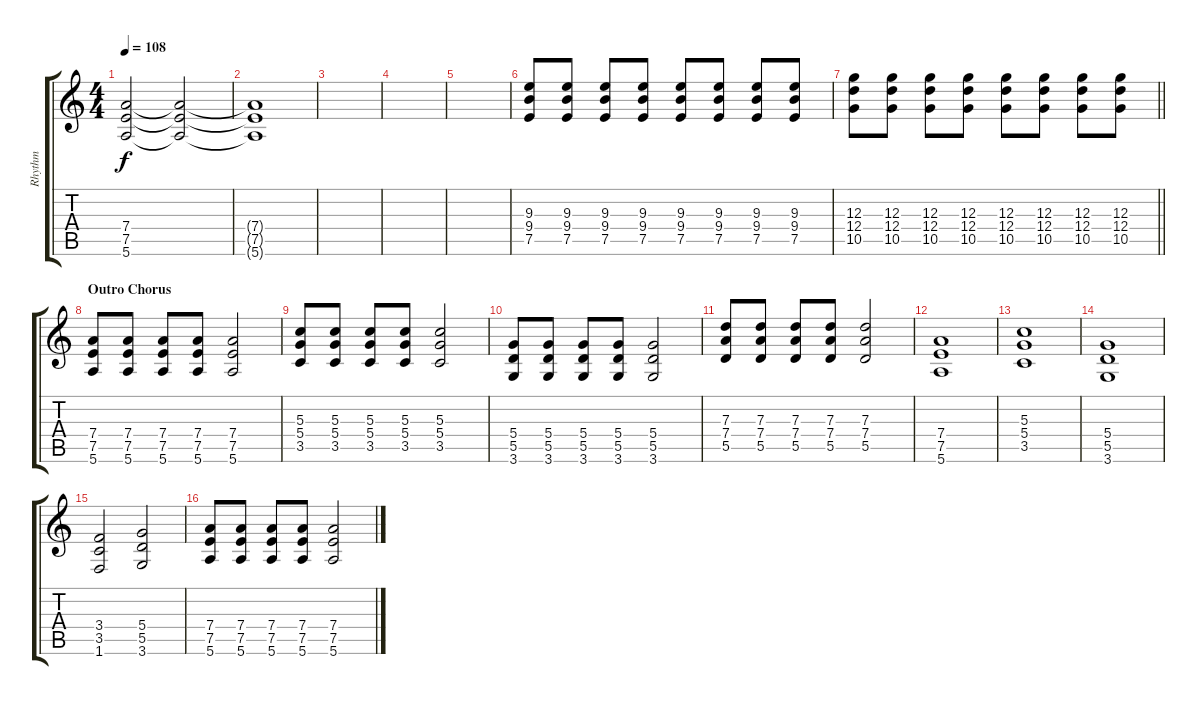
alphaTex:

\track ("Rhythm" "Rhythm") {instrument distortionguitar}
\staff {score tabs}
\tuning (E4 B3 G3 D3 A2 E2) {hide}
\ts (4 4)
\tempo 108
\clef g2
\ks c
(7.4{t} 7.5{t} 5.6{t}).2{dy f volume 6} (7.4{t} 7.5{t} 5.6{t}).2{volume 5} |
(7.4{t} 7.5{t} 5.6{t}).1 |
|
|
|
(9.3 9.4 7.5).8{volume 13} (9.3 9.4 7.5).8 (9.3 9.4 7.5).8 (9.3 9.4 7.5).8 (9.3 9.4 7.5).8 (9.3 9.4 7.5).8 (9.3 9.4 7.5).8 (9.3 9.4 7.5).8 |
\barLineRight lightlight
(12.3 12.4 10.5).8 (12.3 12.4 10.5).8 (12.3 12.4 10.5).8 (12.3 12.4 10.5).8 (12.3 12.4 10.5).8 (12.3 12.4 10.5).8 (12.3 12.4 10.5).8 (12.3 12.4 10.5).8 |
\section ("" "Outro Chorus")
(7.4 7.5 5.6).8 (7.4 7.5 5.6).8 (7.4 7.5 5.6).8 (7.4 7.5 5.6).8 (7.4 7.5 5.6).2 |
(5.3 5.4 3.5).8 (5.3 5.4 3.5).8 (5.3 5.4 3.5).8 (5.3 5.4 3.5).8 (5.3 5.4 3.5).2 |
(5.4 5.5 3.6).8 (5.4 5.5 3.6).8 (5.4 5.5 3.6).8 (5.4 5.5 3.6).8 (5.4 5.5 3.6).2 |
(7.3 7.4 5.5).8 (7.3 7.4 5.5).8 (7.3 7.4 5.5).8 (7.3 7.4 5.5).8 (7.3 7.4 5.5).2 |
(7.4 7.5 5.6).1 |
(5.3 5.4 3.5).1 |
(5.4 5.5 3.6).1 |
(3.4 3.5 1.6).2 (5.4 5.5 3.6).2 |
(7.4 7.5 5.6).8 (7.4 7.5 5.6).8 (7.4 7.5 5.6).8 (7.4 7.5 5.6).8 (7.4 7.5 5.6).2
